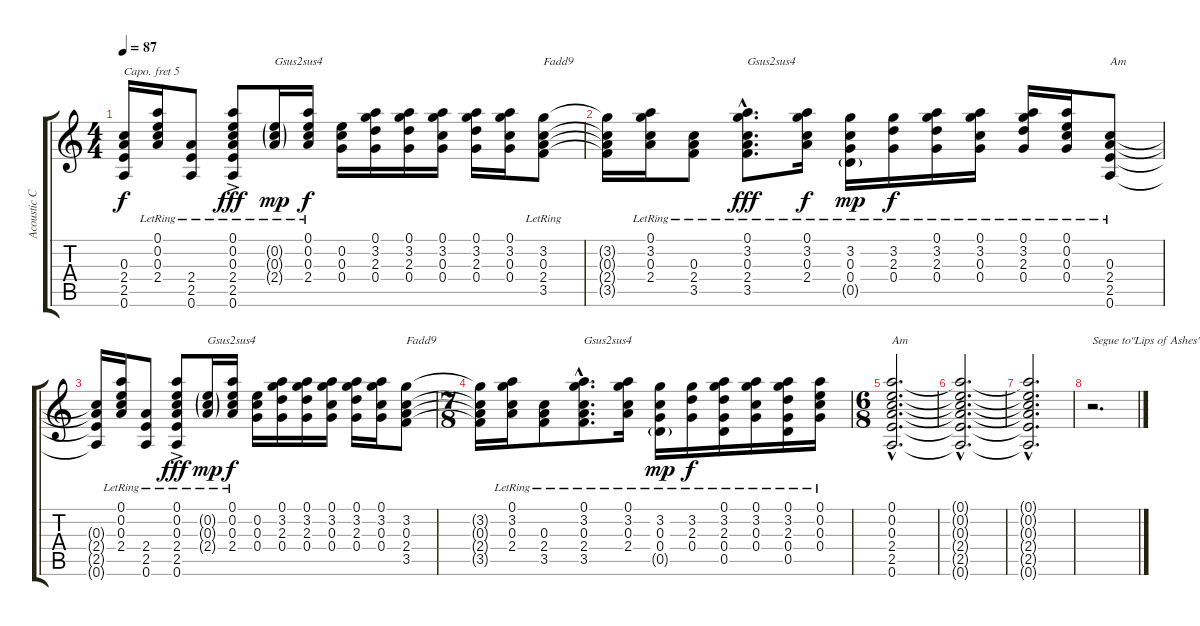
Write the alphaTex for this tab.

\track ("Acoustic Capo V" "Acoustic C") {instrument acousticguitarsteel}
\staff {score tabs}
\capo 5
\tuning (E4 B3 G3 D3 A2 E2) {hide}
\ts (4 4)
\tempo 87
\clef g2
\ks c
(0.3{t} 2.4{t} 2.5{t} 0.6{t}).16{dy f} (0.1{lr} 0.2{lr} 0.3{lr} 2.4{lr}).16 (2.4{lr} 2.5{lr} 0.6).8 (0.1{ac lr} 0.2{ac lr} 0.3{ac lr} 2.4{ac lr} 2.5{ac lr} 0.6{ac lr}).8{dy fff} (0.2{g lr} 0.3{g lr} 2.4{g lr}).16{txt "Gsus2sus4" dy mp} (0.1{lr} 0.2{lr} 0.3{lr} 2.4{lr}).16{dy f} (0.2 0.3 0.4).16 (0.1 3.2 2.3 0.4).16 (0.1 3.2 2.3 0.4).16 (0.1 3.2 0.3 0.4).16 (0.1 3.2 2.3 0.4).16 (0.1 3.2 0.3 0.4).16 (3.2{lr} 0.3{lr} 2.4{lr} 3.5{lr}).8{txt "Fadd9"} |
(3.2{t} 0.3{t} 2.4{t} 3.5{t}).16 (0.1{lr} 3.2{lr} 0.3{lr} 2.4{lr}).16 (0.3{lr} 2.4{lr} 3.5{lr}).8 (0.1{hac lr} 3.2{hac lr} 0.3{hac lr} 2.4{hac lr} 3.5{hac lr}).8{d txt "Gsus2sus4" dy fff} (0.1{lr} 3.2{lr} 0.3{lr} 2.4{lr}).16{dy f} (3.2{lr} 0.3{lr} 0.4{lr} 0.5{g lr}).16{dy mp} (3.2{lr} 2.3{lr} 0.4{lr}).16{dy f} (0.1{lr} 3.2{lr} 2.3{lr} 0.4{lr}).16 (0.1{lr} 3.2{lr} 0.3{lr} 0.4{lr}).16 (0.1{lr} 3.2{lr} 2.3{lr} 0.4{lr}).16 (0.1{lr} 0.2{lr} 0.3{lr} 0.4{lr}).16 (0.3{lr} 2.4{lr} 2.5{lr} 0.6{lr}).8{txt "Am"} |
(0.3{t} 2.4{t} 2.5{t} 0.6{t}).16 (0.1{lr} 0.2{lr} 0.3{lr} 2.4{lr}).16 (2.4{lr} 2.5{lr} 0.6).8 (0.1{ac lr} 0.2{ac lr} 0.3{ac lr} 2.4{ac lr} 2.5{ac lr} 0.6{ac lr}).8{dy fff} (0.2{g lr} 0.3{g lr} 2.4{g lr}).16{txt "Gsus2sus4" dy mp} (0.1{lr} 0.2{lr} 0.3{lr} 2.4{lr}).16{dy f} (0.2 0.3 0.4).16 (0.1 3.2 2.3 0.4).16 (0.1 3.2 2.3 0.4).16 (0.1 3.2 0.3 0.4).16 (0.1 3.2 2.3 0.4).16 (0.1 3.2 0.3 0.4).16 (3.2 0.3 2.4 3.5).8{txt "Fadd9"} |
\ts (7 8)
(3.2{t} 0.3{t} 2.4{t} 3.5{t}).16 (0.1{lr} 3.2{lr} 0.3{lr} 2.4{lr}).16 (0.3{lr} 2.4{lr} 3.5{lr}).8 (0.1{hac lr} 3.2{hac lr} 0.3{hac lr} 2.4{hac lr} 3.5{hac lr}).8{d txt "Gsus2sus4"} (0.1{lr} 3.2{lr} 0.3{lr} 2.4{lr}).16 (3.2{lr} 0.3{lr} 0.4{lr} 0.5{g lr}).16{dy mp} (3.2{lr} 2.3{lr} 0.4{lr}).16{dy f} (0.1{lr} 3.2{lr} 2.3{lr} 0.4{lr} 0.5{lr}).16 (0.1{lr} 3.2{lr} 0.3{lr} 0.4{lr}).16 (0.1{lr} 3.2{lr} 2.3{lr} 0.4{lr} 0.5{lr}).16 (0.1{lr} 0.2{lr} 0.3{lr} 0.4{lr}).16 |
\ts (6 8)
(0.1{hac} 0.2{hac} 0.3{hac} 2.4{hac} 2.5{hac} 0.6{hac}).2{d txt "Am"} |
(0.1{hac t} 0.2{hac t} 0.3{hac t} 2.4{hac t} 2.5{hac t} 0.6{hac t}).2{d volume 0} |
(0.1{hac t} 0.2{hac t} 0.3{hac t} 2.4{hac t} 2.5{hac t} 0.6{hac t}).2{d} |
r.2{d txt "Segue to\"Lips of Ashes\""}
